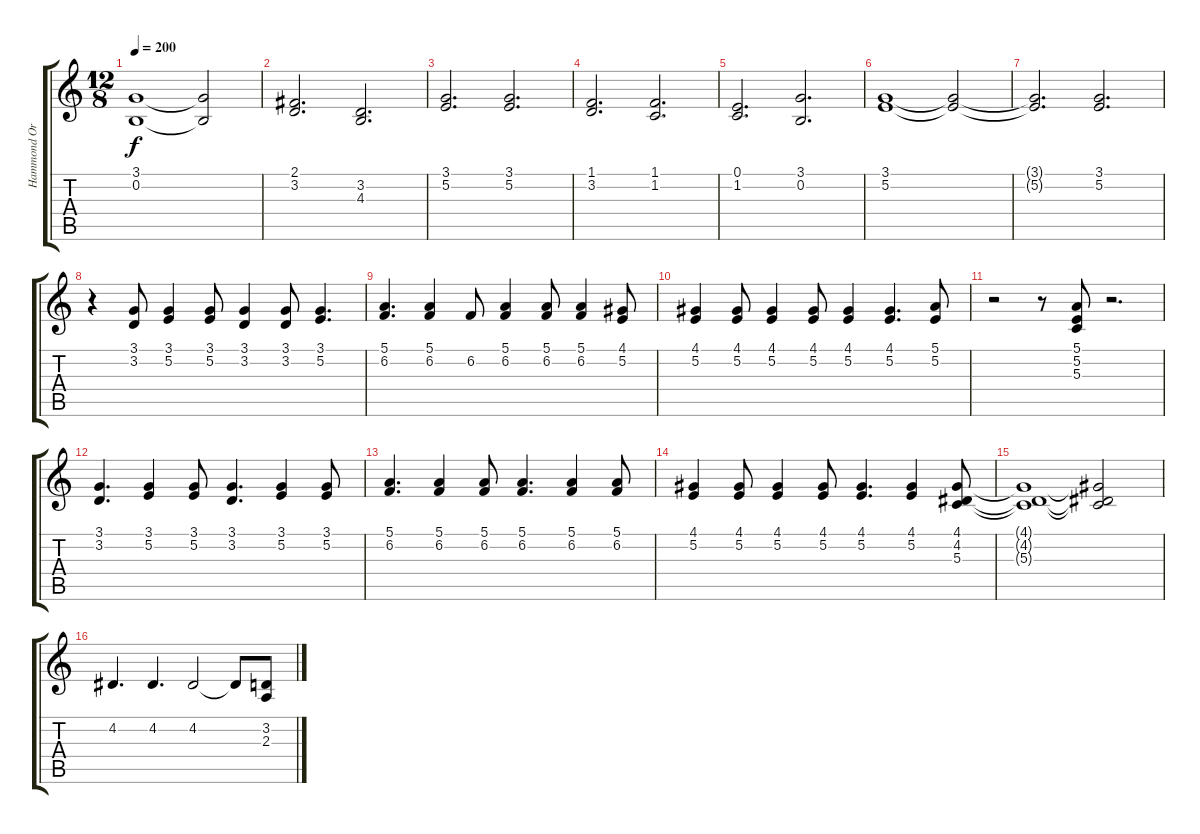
\track ("Hammond Organ" "Hammond Or") {instrument drawbarorgan}
\staff {score tabs}
\tuning (E4 B3 G3 D3 A2 E2) {hide}
\ts (12 8)
\tempo 200
\clef g2
\ks c
(3.1 0.2).1{dy f} (3.1{t} 0.2{t}).2 |
(2.1 3.2).2{d} (3.2 4.3).2{d} |
(3.1 5.2).2{d} (3.1 5.2).2{d} |
(1.1 3.2).2{d} (1.1 1.2).2{d} |
(0.1 1.2).2{d} (3.1 0.2).2{d} |
(3.1 5.2).1 (3.1{t} 5.2{t}).2 |
(3.1{t} 5.2{t}).2{d} (3.1 5.2).2{d} |
r.4 (3.1 3.2).8 (3.1 5.2).4 (3.1 5.2).8 (3.1 3.2).4 (3.1 3.2).8 (3.1 5.2).4{d} |
(5.1 6.2).4{d} (5.1 6.2).4 6.2.8 (5.1 6.2).4 (5.1 6.2).8 (5.1 6.2).4 (4.1 5.2).8 |
(4.1 5.2).4 (4.1 5.2).8 (4.1 5.2).4 (4.1 5.2).8 (4.1 5.2).4 (4.1 5.2).4{d} (5.1 5.2).8 |
r.2 r.8 (5.1 5.2 5.3).8 r.2{d} |
(3.1 3.2).4{d} (3.1 5.2).4 (3.1 5.2).8 (3.1 3.2).4{d} (3.1 5.2).4 (3.1 5.2).8 |
(5.1 6.2).4{d} (5.1 6.2).4 (5.1 6.2).8 (5.1 6.2).4{d} (5.1 6.2).4 (5.1 6.2).8 |
(4.1 5.2).4 (4.1 5.2).8 (4.1 5.2).4 (4.1 5.2).8 (4.1 5.2).4{d} (4.1 5.2).4 (4.1 4.2 5.3).8 |
(4.1{t} 4.2{t} 5.3{t}).1 (4.1{t} 4.2{t} 5.3{t}).2 |
4.2.4{d} 4.2.4{d} 4.2.2 4.2{t}.8 (3.2 2.3).8
